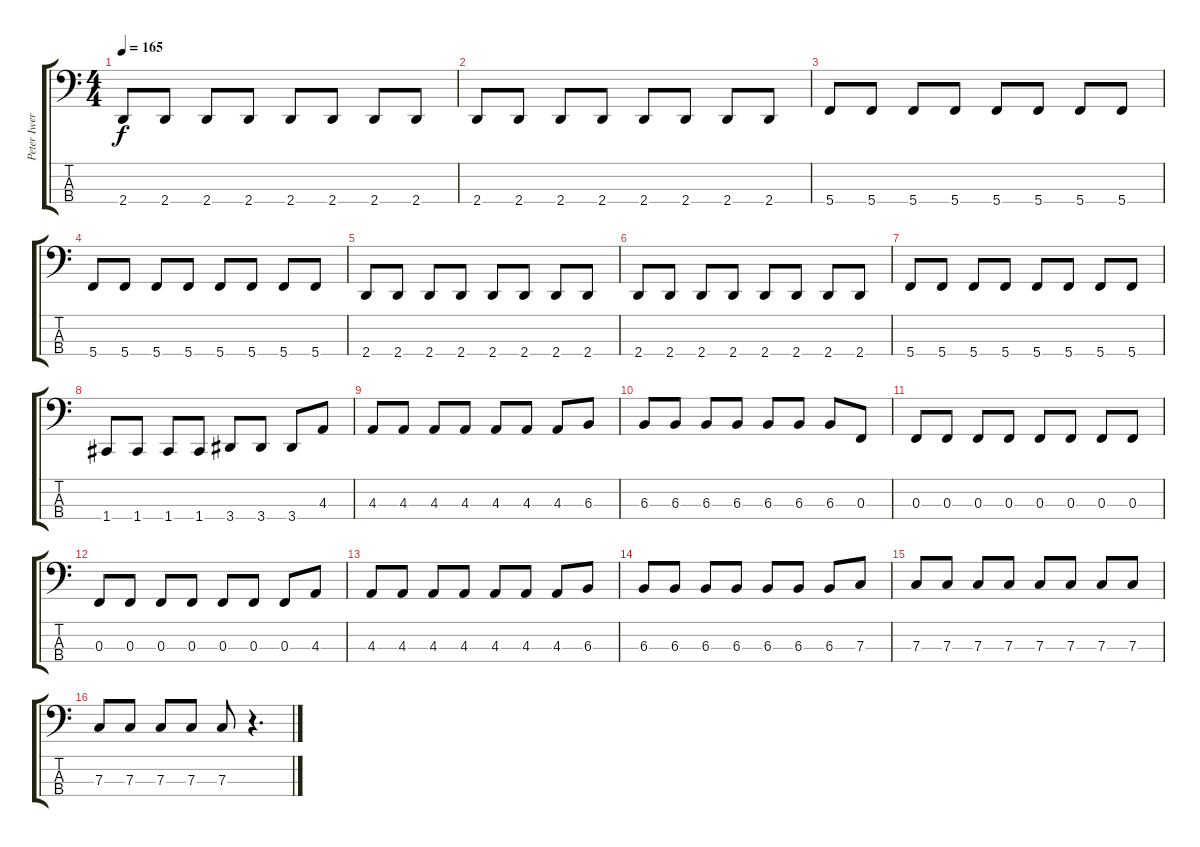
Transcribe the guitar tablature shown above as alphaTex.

\track ("Peter Iwers" "Peter Iwer") {instrument electricbassfinger}
\staff {score tabs}
\tuning (Eb2 Bb1 F1 C1) {hide}
\ts (4 4)
\tempo 165
\clef f4
\ks c
2.4.8{dy f} 2.4.8 2.4.8 2.4.8 2.4.8 2.4.8 2.4.8 2.4.8 |
2.4.8 2.4.8 2.4.8 2.4.8 2.4.8 2.4.8 2.4.8 2.4.8 |
5.4.8 5.4.8 5.4.8 5.4.8 5.4.8 5.4.8 5.4.8 5.4.8 |
5.4.8 5.4.8 5.4.8 5.4.8 5.4.8 5.4.8 5.4.8 5.4.8 |
2.4.8 2.4.8 2.4.8 2.4.8 2.4.8 2.4.8 2.4.8 2.4.8 |
2.4.8 2.4.8 2.4.8 2.4.8 2.4.8 2.4.8 2.4.8 2.4.8 |
5.4.8 5.4.8 5.4.8 5.4.8 5.4.8 5.4.8 5.4.8 5.4.8 |
1.4.8 1.4.8 1.4.8 1.4.8 3.4.8 3.4.8 3.4.8 4.3.8 |
4.3.8 4.3.8 4.3.8 4.3.8 4.3.8 4.3.8 4.3.8 6.3.8 |
6.3.8 6.3.8 6.3.8 6.3.8 6.3.8 6.3.8 6.3.8 0.3.8 |
0.3.8 0.3.8 0.3.8 0.3.8 0.3.8 0.3.8 0.3.8 0.3.8 |
0.3.8 0.3.8 0.3.8 0.3.8 0.3.8 0.3.8 0.3.8 4.3.8 |
4.3.8 4.3.8 4.3.8 4.3.8 4.3.8 4.3.8 4.3.8 6.3.8 |
6.3.8 6.3.8 6.3.8 6.3.8 6.3.8 6.3.8 6.3.8 7.3.8 |
7.3.8 7.3.8 7.3.8 7.3.8 7.3.8 7.3.8 7.3.8 7.3.8 |
7.3.8 7.3.8 7.3.8 7.3.8 7.3.8 r.4{d}
